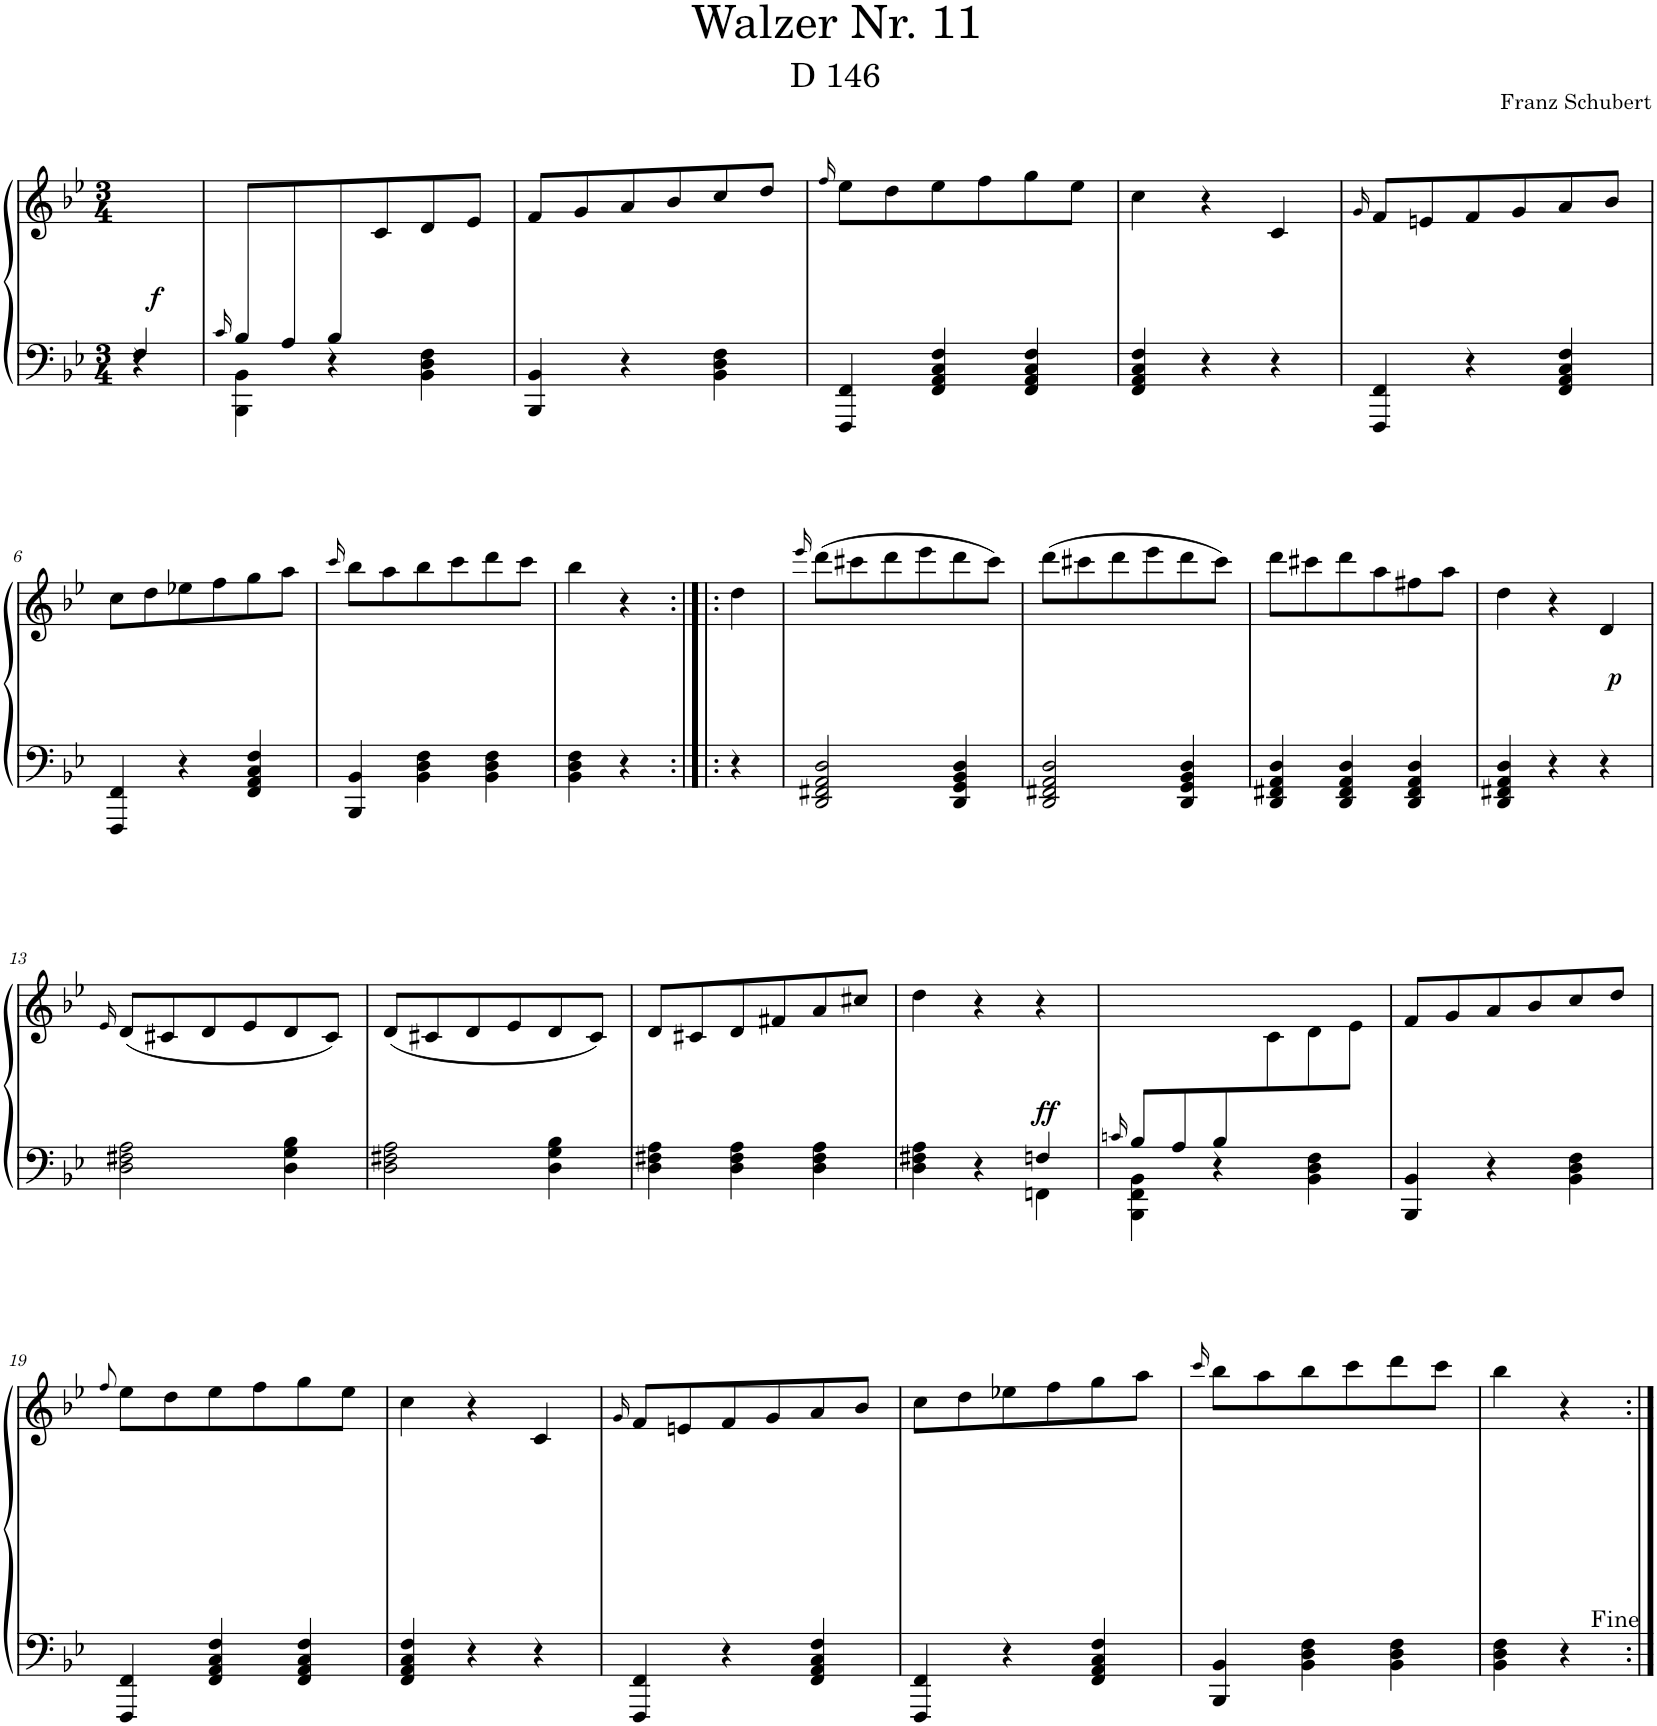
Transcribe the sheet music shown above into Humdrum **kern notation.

**kern	**kern	**dynam
*part1	*part1	*part1
*staff2	*staff1	*staff1/2
*I"Piano	*	*
*I'Pno.	*	*
*clefF4	*clefG2	*
*k[b-e-]	*k[b-e-]	*
*M3/4	*M3/4	*
=	=	=
*^	*	*
!	!	!	!LO:DY:a=2
4F/	4r	4ryy	f
=1	=1	=1	=1
16qc/	.	.	.
8B-/L	4BBB-\ 4BB-\	4.ryy	.
8A/	.	.	.
8B-/	4r	.	.
4.ryy	.	8c/	.
.	4BB-\ 4D\ 4F\	8d/	.
.	.	8e-/J	.
*v	*v	*	*
=2	=2	=2
4BBB-/ 4BB-/	8f/L	.
.	8g/	.
4r	8a/	.
.	8b-/	.
4BB-\ 4D\ 4F\	8cc/	.
.	8dd/J	.
=3	=3	=3
.	16qff/	.
4FFF/ 4FF/	8ee-\L	.
.	8dd\	.
4FF/ 4AA/ 4C/ 4F/	8ee-\	.
.	8ff\	.
4FF/ 4AA/ 4C/ 4F/	8gg\	.
.	8ee-\J	.
=4	=4	=4
4FF/ 4AA/ 4C/ 4F/	4cc\	.
4r	4r	.
4r	4c/	.
=5	=5	=5
.	16qg/	.
4FFF/ 4FF/	8f/L	.
.	8en/	.
4r	8f/	.
.	8g/	.
4FF/ 4AA/ 4C/ 4F/	8a/	.
.	8b-/J	.
!!LO:LB:g=z
=6	=6	=6
4FFF/ 4FF/	8cc\L	.
.	8dd\	.
4r	8ee-X\	.
.	8ff\	.
4FF/ 4AA/ 4C/ 4F/	8gg\	.
.	8aa\J	.
=7	=7	=7
.	16qccc/	.
4BBB-/ 4BB-/	8bb-\L	.
.	8aa\	.
4BB-\ 4D\ 4F\	8bb-\	.
.	8ccc\	.
4BB-\ 4D\ 4F\	8ddd\	.
.	8ccc\J	.
=8	=8	=8
4BB-\ 4D\ 4F\	4bb-\	.
4r	4r	.
=8X1:|!|:	=8X1:|!|:	=8X1:|!|:
4r	4dd\	.
=9	=9	=9
.	16qeee-/	.
2DD/ 2FF#X/ 2AA/ 2D/	(8ddd\L	.
.	8ccc#X\	.
.	8ddd\	.
.	8eee-\	.
4DD/ 4GG/ 4BB-/ 4D/	8ddd\	.
.	8ccc#\J)	.
=10	=10	=10
2DD/ 2FF#X/ 2AA/ 2D/	(8ddd\L	.
.	8ccc#X\	.
.	8ddd\	.
.	8eee-\	.
4DD/ 4GG/ 4BB-/ 4D/	8ddd\	.
.	8ccc#\J)	.
=11	=11	=11
4DD/ 4FF#X/ 4AA/ 4D/	8ddd\L	.
.	8ccc#X\	.
4DD/ 4FF#/ 4AA/ 4D/	8ddd\	.
.	8aa\	.
4DD/ 4FF#/ 4AA/ 4D/	8ff#X\	.
.	8aa\J	.
=12	=12	=12
4DD/ 4FF#X/ 4AA/ 4D/	4dd\	.
4r	4r	.
!	!	!LO:DY:b
4r	4d/	p
!!LO:LB:g=z
=13	=13	=13
.	16qe-/	.
2D\ 2F#X\ 2A\	(8d/L	.
.	8c#X/	.
.	8d/	.
.	8e-/	.
4D\ 4G\ 4B-\	8d/	.
.	8c#/J)	.
=14	=14	=14
2D\ 2F#X\ 2A\	(8d/L	.
.	8c#X/	.
.	8d/	.
.	8e-/	.
4D\ 4G\ 4B-\	8d/	.
.	8c#/J)	.
=15	=15	=15
4D\ 4F#X\ 4A\	8d/L	.
.	8c#X/	.
4D\ 4F#\ 4A\	8d/	.
.	8f#X/	.
4D\ 4F#\ 4A\	8a/	.
.	8cc#X/J	.
=16	=16	=16
*^	*	*
4D\ 4F#X\ 4A\	2ryy	4dd\	.
4r	.	4r	.
!	!	!	!LO:DY:a=2
4Fn/	4FFn\	4r	ff
=17	=17	=17	=17
16qcn/	.	.	.
8B-/L	4BBB-\ 4FF\ 4BB-\	4.ryy	.
8A/	.	.	.
8B-/	4r	.	.
4.ryy	.	8c\	.
.	4BB-\ 4D\ 4F\	8d\	.
.	.	8e-\J	.
*v	*v	*	*
=18	=18	=18
4BBB-/ 4BB-/	8f/L	.
.	8g/	.
4r	8a/	.
.	8b-/	.
4BB-\ 4D\ 4F\	8cc/	.
.	8dd/J	.
!!LO:LB:g=z
=19	=19	=19
.	8qff/	.
4FFF/ 4FF/	8ee-\L	.
.	8dd\	.
4FF/ 4AA/ 4C/ 4F/	8ee-\	.
.	8ff\	.
4FF/ 4AA/ 4C/ 4F/	8gg\	.
.	8ee-\J	.
=20	=20	=20
4FF/ 4AA/ 4C/ 4F/	4cc\	.
4r	4r	.
4r	4c/	.
=21	=21	=21
.	16qg/	.
4FFF/ 4FF/	8f/L	.
.	8en/	.
4r	8f/	.
.	8g/	.
4FF/ 4AA/ 4C/ 4F/	8a/	.
.	8b-/J	.
=22	=22	=22
4FFF/ 4FF/	8cc\L	.
.	8dd\	.
4r	8ee-X\	.
.	8ff\	.
4FF/ 4AA/ 4C/ 4F/	8gg\	.
.	8aa\J	.
=23	=23	=23
.	16qccc/	.
4BBB-/ 4BB-/	8bb-\L	.
.	8aa\	.
4BB-\ 4D\ 4F\	8bb-\	.
.	8ccc\	.
4BB-\ 4D\ 4F\	8ddd\	.
.	8ccc\J	.
=24	=24	=24
4BB-\ 4D\ 4F\	4bb-\	.
4r	4r	.
=:|!	=:|!	=:|!
*-	*-	*-
